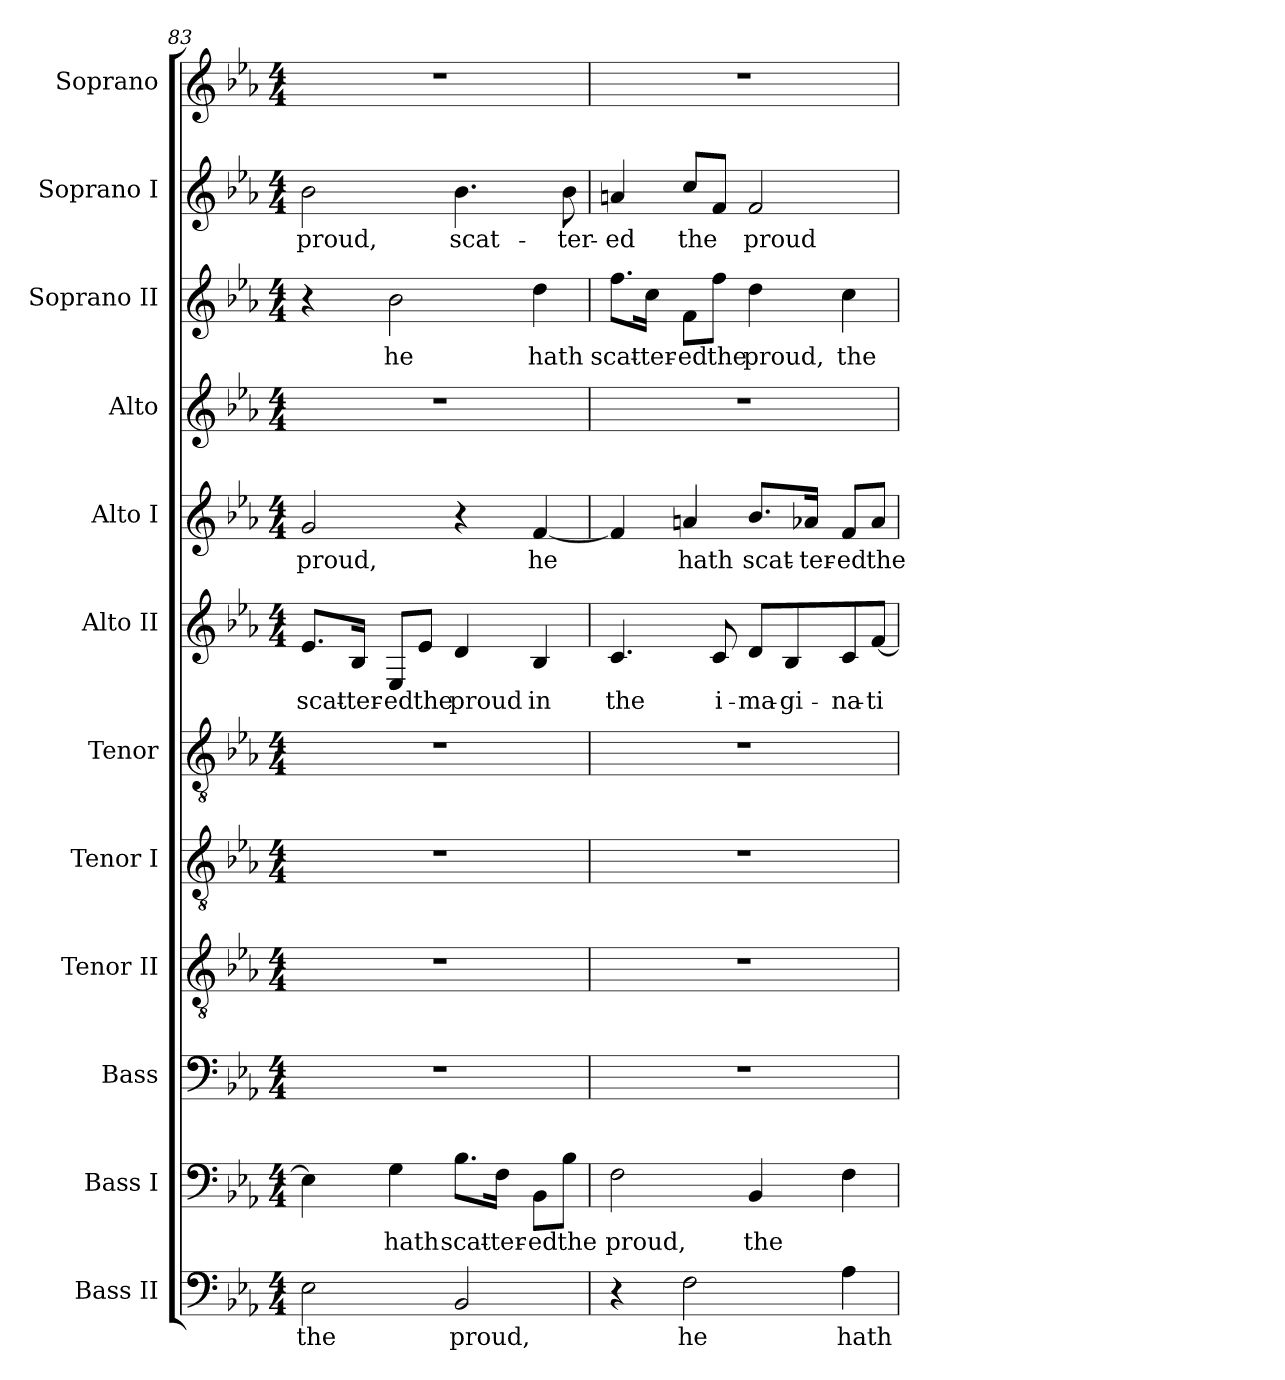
**kern	**text	**kern	**text	**kern	**kern	**kern	**kern	**kern	**text	**kern	**text	**kern	**kern	**text	**kern	**text	**kern
*part12	*part12	*part11	*part11	*part10	*part9	*part8	*part7	*part6	*part6	*part5	*part5	*part4	*part3	*part3	*part2	*part2	*part1
*staff12	*staff12	*staff11	*staff11	*staff10	*staff9	*staff8	*staff7	*staff6	*staff6	*staff5	*staff5	*staff4	*staff3	*staff3	*staff2	*staff2	*staff1
*I"Bass II	*	*I"Bass I	*	*I"Bass	*I"Tenor II	*I"Tenor I	*I"Tenor	*I"Alto II	*	*I"Alto I	*	*I"Alto	*I"Soprano II	*	*I"Soprano I	*	*I"Soprano
*I'BII	*	*I'BI	*	*I'B	*I'TII	*I'TI	*I'T	*I'AII	*	*I'AI	*	*I'A	*I'SII	*	*I'SI	*	*I'S
*clefF4	*	*clefF4	*	*clefF4	*clefGv2	*clefGv2	*clefGv2	*clefG2	*	*clefG2	*	*clefG2	*clefG2	*	*clefG2	*	*clefG2
*ITrd7c12	*	*	*	*ITrd7c12	*ITrd7c12	*ITrd7c12	*ITrd7c12	*	*	*	*	*	*	*	*	*	*
*k[b-e-a-]	*	*k[b-e-a-]	*	*k[b-e-a-]	*k[b-e-a-]	*k[b-e-a-]	*k[b-e-a-]	*k[b-e-a-]	*	*k[b-e-a-]	*	*k[b-e-a-]	*k[b-e-a-]	*	*k[b-e-a-]	*	*k[b-e-a-]
*E-:	*	*E-:	*	*E-:	*E-:	*E-:	*E-:	*E-:	*	*E-:	*	*E-:	*E-:	*	*E-:	*	*E-:
*M4/4	*	*M4/4	*	*M4/4	*M4/4	*M4/4	*M4/4	*M4/4	*	*M4/4	*	*M4/4	*M4/4	*	*M4/4	*	*M4/4
=83	=83	=83	=83	=83	=83	=83	=83	=83	=83	=83	=83	=83	=83	=83	=83	=83	=83
!	!LO:LY:b:color=#000000	!	!	!	!	!	!	!	!	!	!	!	!	!	!	!	!
!	!	!	!	!	!	!	!	!	!LO:LY:b:color=#000000	!	!	!	!	!	!	!	!
!	!	!	!	!	!	!	!	!	!	!	!LO:LY:b:color=#000000	!	!	!	!	!	!
!	!	!	!	!	!	!	!	!	!	!	!	!	!	!	!	!LO:LY:b:color=#000000	!
2EE-i\	the	4E-i\]	.	1r	1r	1r	1r	8.e-i/L	scat-	2gi/	proud,	1r	4r	.	2b-i\	proud,	1r
!	!	!	!	!	!	!	!	!	!LO:LY:b:color=#000000	!	!	!	!	!	!	!	!
.	.	.	.	.	.	.	.	16B-i/Jk	-ter-	.	.	.	.	.	.	.	.
!	!	!	!LO:LY:b:color=#000000	!	!	!	!	!	!	!	!	!	!	!	!	!	!
!	!	!	!	!	!	!	!	!	!LO:LY:b:color=#000000	!	!	!	!	!	!	!	!
!	!	!	!	!	!	!	!	!	!	!	!	!	!	!LO:LY:b:color=#000000	!	!	!
.	.	4Gi\	hath	.	.	.	.	8E-i/L	-ed	.	.	.	2b-i\	he	.	.	.
!	!	!	!	!	!	!	!	!	!LO:LY:b:color=#000000	!	!	!	!	!	!	!	!
.	.	.	.	.	.	.	.	8e-i/J	the	.	.	.	.	.	.	.	.
!	!LO:LY:b:color=#000000	!	!	!	!	!	!	!	!	!	!	!	!	!	!	!	!
!	!	!	!LO:LY:b:color=#000000	!	!	!	!	!	!	!	!	!	!	!	!	!	!
!	!	!	!	!	!	!	!	!	!LO:LY:b:color=#000000	!	!	!	!	!	!	!	!
!	!	!	!	!	!	!	!	!	!	!	!	!	!	!	!	!LO:LY:b:color=#000000	!
2BBB-i/	proud,	8.B-i\L	scat-	.	.	.	.	4di/	proud	4r	.	.	.	.	4.b-i\	scat-	.
!	!	!	!LO:LY:b:color=#000000	!	!	!	!	!	!	!	!	!	!	!	!	!	!
.	.	16Fi\Jk	-ter-	.	.	.	.	.	.	.	.	.	.	.	.	.	.
!	!	!	!LO:LY:b:color=#000000	!	!	!	!	!	!	!	!	!	!	!	!	!	!
!	!	!	!	!	!	!	!	!	!LO:LY:b:color=#000000	!	!	!	!	!	!	!	!
!	!	!	!	!	!	!	!	!	!	!	!LO:LY:b:color=#000000	!	!	!	!	!	!
!	!	!	!	!	!	!	!	!	!	!	!	!	!	!LO:LY:b:color=#000000	!	!	!
.	.	8BB-i\L	-ed	.	.	.	.	4B-i/	in	[<4fi/	he	.	4ddi\	hath	.	.	.
!	!	!	!LO:LY:b:color=#000000	!	!	!	!	!	!	!	!	!	!	!	!	!	!
!	!	!	!	!	!	!	!	!	!	!	!	!	!	!	!	!LO:LY:b:color=#000000	!
.	.	8B-i\J	the	.	.	.	.	.	.	.	.	.	.	.	8b-i\	-ter-	.
=84	=84	=84	=84	=84	=84	=84	=84	=84	=84	=84	=84	=84	=84	=84	=84	=84	=84
!	!	!	!LO:LY:b:color=#000000	!	!	!	!	!	!	!	!	!	!	!	!	!	!
!	!	!	!	!	!	!	!	!	!LO:LY:b:color=#000000	!	!	!	!	!	!	!	!
!	!	!	!	!	!	!	!	!	!	!	!	!	!	!LO:LY:b:color=#000000	!	!	!
!	!	!	!	!	!	!	!	!	!	!	!	!	!	!	!	!LO:LY:b:color=#000000	!
4r	.	2Fi\	proud,	1r	1r	1r	1r	4.ci/	the	4fi/]	.	1r	8.ffi\L	scat-	4ani/	-ed	1r
!	!	!	!	!	!	!	!	!	!	!	!	!	!	!LO:LY:b:color=#000000	!	!	!
.	.	.	.	.	.	.	.	.	.	.	.	.	16cci\Jk	-ter-	.	.	.
!	!LO:LY:b:color=#000000	!	!	!	!	!	!	!	!	!	!	!	!	!	!	!	!
!	!	!	!	!	!	!	!	!	!	!	!LO:LY:b:color=#000000	!	!	!	!	!	!
!	!	!	!	!	!	!	!	!	!	!	!	!	!	!LO:LY:b:color=#000000	!	!	!
!	!	!	!	!	!	!	!	!	!	!	!	!	!	!	!	!LO:LY:b:color=#000000	!
2FFi\	he	.	.	.	.	.	.	.	.	4ani/	hath	.	8fi\L	-ed	8cci/L	the	.
!	!	!	!	!	!	!	!	!	!LO:LY:b:color=#000000	!	!	!	!	!	!	!	!
!	!	!	!	!	!	!	!	!	!	!	!	!	!	!LO:LY:b:color=#000000	!	!	!
.	.	.	.	.	.	.	.	8ci/	i-	.	.	.	8ffi\J	the	8fi/J	.	.
!	!	!	!LO:LY:b:color=#000000	!	!	!	!	!	!	!	!	!	!	!	!	!	!
!	!	!	!	!	!	!	!	!	!LO:LY:b:color=#000000	!	!	!	!	!	!	!	!
!	!	!	!	!	!	!	!	!	!	!	!LO:LY:b:color=#000000	!	!	!	!	!	!
!	!	!	!	!	!	!	!	!	!	!	!	!	!	!LO:LY:b:color=#000000	!	!	!
!	!	!	!	!	!	!	!	!	!	!	!	!	!	!	!	!LO:LY:b:color=#000000	!
.	.	4BB-i/	the	.	.	.	.	8di/L	-ma-	8.b-i/L	scat-	.	4ddi\	proud,	2fi/	proud	.
!	!	!	!	!	!	!	!	!	!LO:LY:b:color=#000000	!	!	!	!	!	!	!	!
.	.	.	.	.	.	.	.	8B-i/	-gi-	.	.	.	.	.	.	.	.
!	!	!	!	!	!	!	!	!	!	!	!LO:LY:b:color=#000000	!	!	!	!	!	!
.	.	.	.	.	.	.	.	.	.	16a-Xi/Jk	-ter-	.	.	.	.	.	.
!	!LO:LY:b:color=#000000	!	!	!	!	!	!	!	!	!	!	!	!	!	!	!	!
!	!	!	!	!	!	!	!	!	!LO:LY:b:color=#000000	!	!	!	!	!	!	!	!
!	!	!	!	!	!	!	!	!	!	!	!LO:LY:b:color=#000000	!	!	!	!	!	!
!	!	!	!	!	!	!	!	!	!	!	!	!	!	!LO:LY:b:color=#000000	!	!	!
4AA-i\	hath	4Fi\	.	.	.	.	.	8ci/	-na-	8fi/L	-ed	.	4cci\	the	.	.	.
!	!	!	!	!	!	!	!	!	!LO:LY:b:color=#000000	!	!	!	!	!	!	!	!
!	!	!	!	!	!	!	!	!	!	!	!LO:LY:b:color=#000000	!	!	!	!	!	!
.	.	.	.	.	.	.	.	[<8fi/J	-ti-	8a-i/J	the	.	.	.	.	.	.
=	=	=	=	=	=	=	=	=	=	=	=	=	=	=	=	=	=
*-	*-	*-	*-	*-	*-	*-	*-	*-	*-	*-	*-	*-	*-	*-	*-	*-	*-
